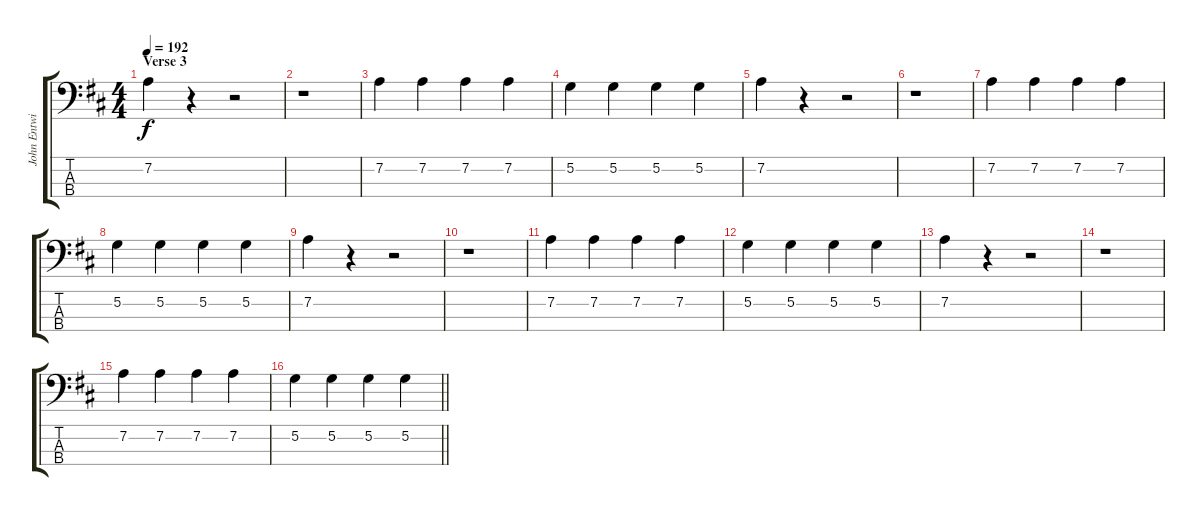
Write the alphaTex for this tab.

\track ("John Entwistle - Bass" "John Entwi") {instrument electricbassfinger}
\staff {score tabs}
\tuning (G2 D2 A1 E1) {hide}
\ts (4 4)
\section ("" "Verse 3")
\tempo 192
\clef f4
\ks d
7.2.4{dy f} r.4 r.2 |
r.1 |
7.2.4 7.2.4 7.2.4 7.2.4 |
5.2.4 5.2.4 5.2.4 5.2.4 |
7.2.4 r.4 r.2 |
r.1 |
7.2.4 7.2.4 7.2.4 7.2.4 |
5.2.4 5.2.4 5.2.4 5.2.4 |
7.2.4 r.4 r.2 |
r.1 |
7.2.4 7.2.4 7.2.4 7.2.4 |
5.2.4 5.2.4 5.2.4 5.2.4 |
7.2.4 r.4 r.2 |
r.1 |
7.2.4 7.2.4 7.2.4 7.2.4 |
\barLineRight lightlight
5.2.4 5.2.4 5.2.4 5.2.4
